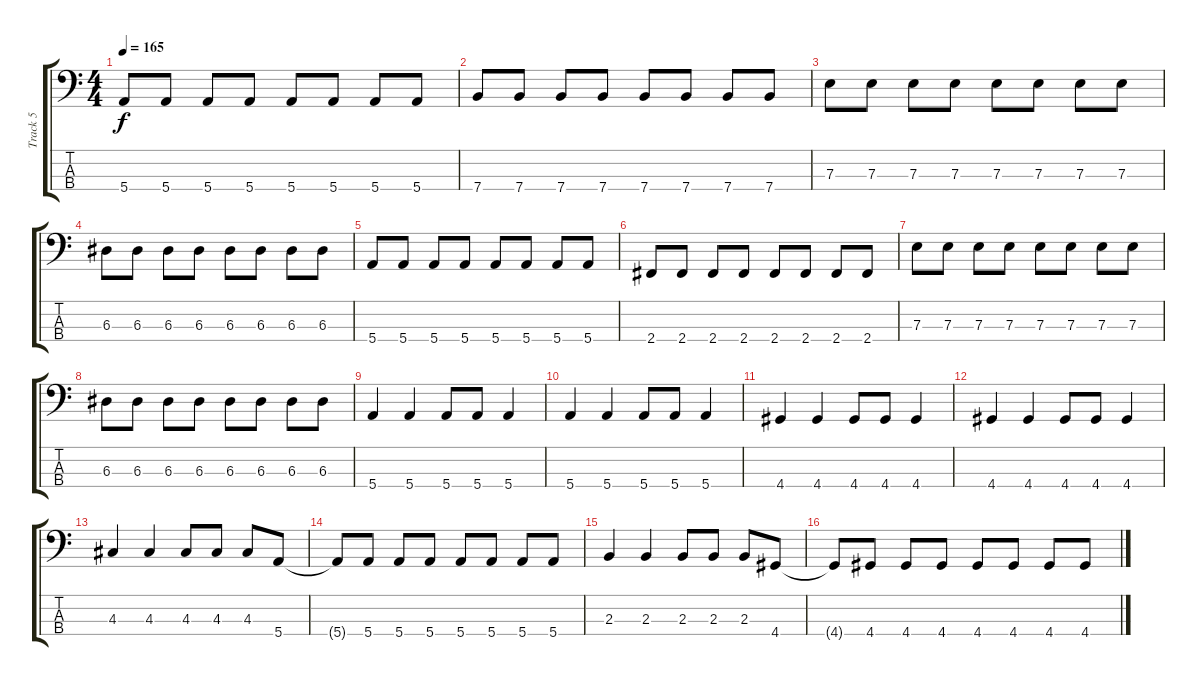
\track ("Track 5" "Track 5") {instrument electricbassfinger}
\staff {score tabs}
\tuning (G2 D2 A1 E1) {hide}
\ts (4 4)
\tempo 165
\clef f4
\ks c
5.4.8{dy f} 5.4.8 5.4.8 5.4.8 5.4.8 5.4.8 5.4.8 5.4.8 |
7.4.8 7.4.8 7.4.8 7.4.8 7.4.8 7.4.8 7.4.8 7.4.8 |
7.3.8 7.3.8 7.3.8 7.3.8 7.3.8 7.3.8 7.3.8 7.3.8 |
6.3.8 6.3.8 6.3.8 6.3.8 6.3.8 6.3.8 6.3.8 6.3.8 |
5.4.8 5.4.8 5.4.8 5.4.8 5.4.8 5.4.8 5.4.8 5.4.8 |
2.4.8 2.4.8 2.4.8 2.4.8 2.4.8 2.4.8 2.4.8 2.4.8 |
7.3.8 7.3.8 7.3.8 7.3.8 7.3.8 7.3.8 7.3.8 7.3.8 |
6.3.8 6.3.8 6.3.8 6.3.8 6.3.8 6.3.8 6.3.8 6.3.8 |
5.4.4 5.4.4 5.4.8 5.4.8 5.4.4 |
5.4.4 5.4.4 5.4.8 5.4.8 5.4.4 |
4.4.4 4.4.4 4.4.8 4.4.8 4.4.4 |
4.4.4 4.4.4 4.4.8 4.4.8 4.4.4 |
4.3.4 4.3.4 4.3.8 4.3.8 4.3.8 5.4.8 |
5.4{t}.8 5.4.8 5.4.8 5.4.8 5.4.8 5.4.8 5.4.8 5.4.8 |
2.3.4 2.3.4 2.3.8 2.3.8 2.3.8 4.4.8 |
4.4{t}.8 4.4.8 4.4.8 4.4.8 4.4.8 4.4.8 4.4.8 4.4.8
